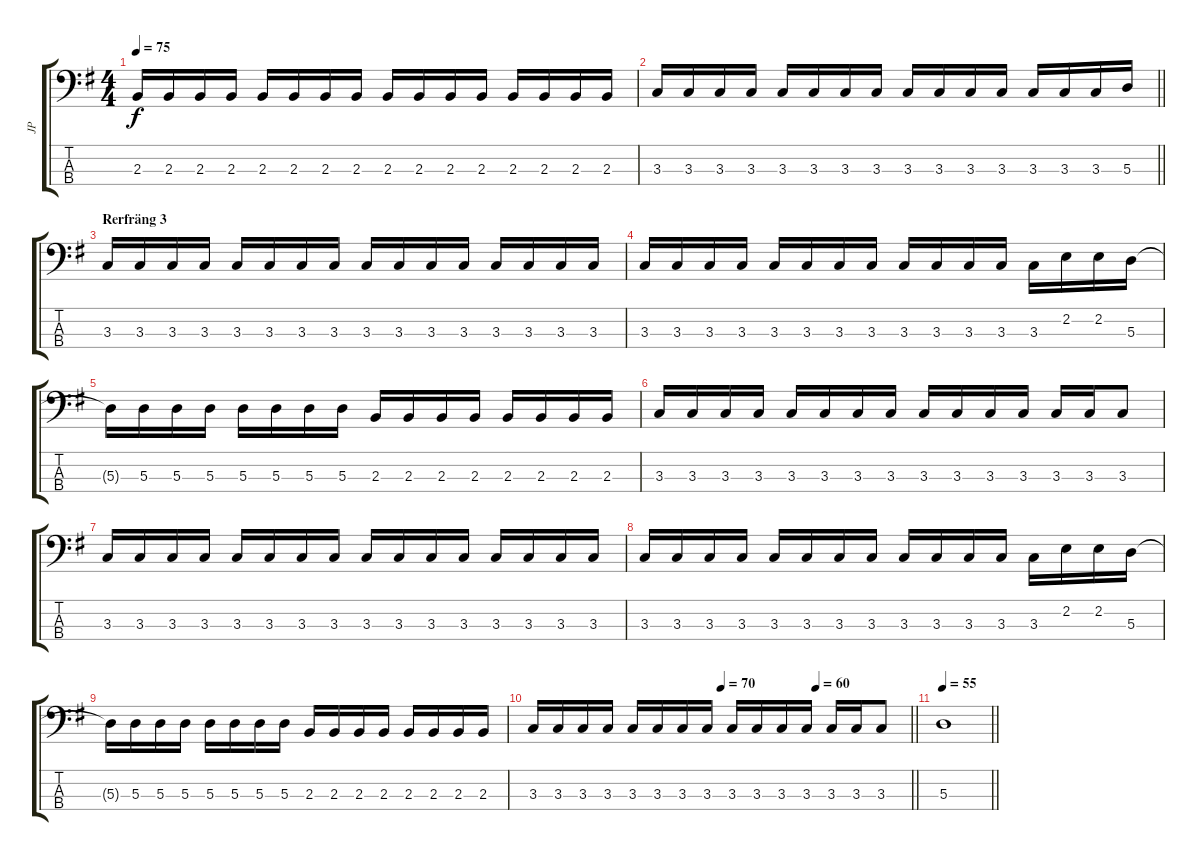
\track ("JP" "JP") {instrument electricbassfinger}
\staff {score tabs}
\tuning (G2 D2 A1 D1) {hide}
\ts (4 4)
\tempo 75
\clef f4
\ks g
2.3.16{dy f} 2.3.16 2.3.16 2.3.16 2.3.16 2.3.16 2.3.16 2.3.16 2.3.16 2.3.16 2.3.16 2.3.16 2.3.16 2.3.16 2.3.16 2.3.16 |
\barLineRight lightlight
3.3.16 3.3.16 3.3.16 3.3.16 3.3.16 3.3.16 3.3.16 3.3.16 3.3.16 3.3.16 3.3.16 3.3.16 3.3.16 3.3.16 3.3.16 5.3.16 |
\section ("" "Rerfräng 3")
3.3.16 3.3.16 3.3.16 3.3.16 3.3.16 3.3.16 3.3.16 3.3.16 3.3.16 3.3.16 3.3.16 3.3.16 3.3.16 3.3.16 3.3.16 3.3.16 |
3.3.16 3.3.16 3.3.16 3.3.16 3.3.16 3.3.16 3.3.16 3.3.16 3.3.16 3.3.16 3.3.16 3.3.16 3.3.16 2.2.16 2.2.16 5.3.16 |
5.3{t}.16 5.3.16 5.3.16 5.3.16 5.3.16 5.3.16 5.3.16 5.3.16 2.3.16 2.3.16 2.3.16 2.3.16 2.3.16 2.3.16 2.3.16 2.3.16 |
3.3.16 3.3.16 3.3.16 3.3.16 3.3.16 3.3.16 3.3.16 3.3.16 3.3.16 3.3.16 3.3.16 3.3.16 3.3.16 3.3.16 3.3.8 |
3.3.16 3.3.16 3.3.16 3.3.16 3.3.16 3.3.16 3.3.16 3.3.16 3.3.16 3.3.16 3.3.16 3.3.16 3.3.16 3.3.16 3.3.16 3.3.16 |
3.3.16 3.3.16 3.3.16 3.3.16 3.3.16 3.3.16 3.3.16 3.3.16 3.3.16 3.3.16 3.3.16 3.3.16 3.3.16 2.2.16 2.2.16 5.3.16 |
5.3{t}.16 5.3.16 5.3.16 5.3.16 5.3.16 5.3.16 5.3.16 5.3.16 2.3.16 2.3.16 2.3.16 2.3.16 2.3.16 2.3.16 2.3.16 2.3.16 |
\tempo (70 0.5)
\tempo (60 0.75)
\barLineRight lightlight
3.3.16 3.3.16 3.3.16 3.3.16 3.3.16 3.3.16 3.3.16 3.3.16 3.3.16 3.3.16 3.3.16 3.3.16 3.3.16 3.3.16 3.3.8 |
\tempo 55
\barLineRight lightlight
5.3.1
